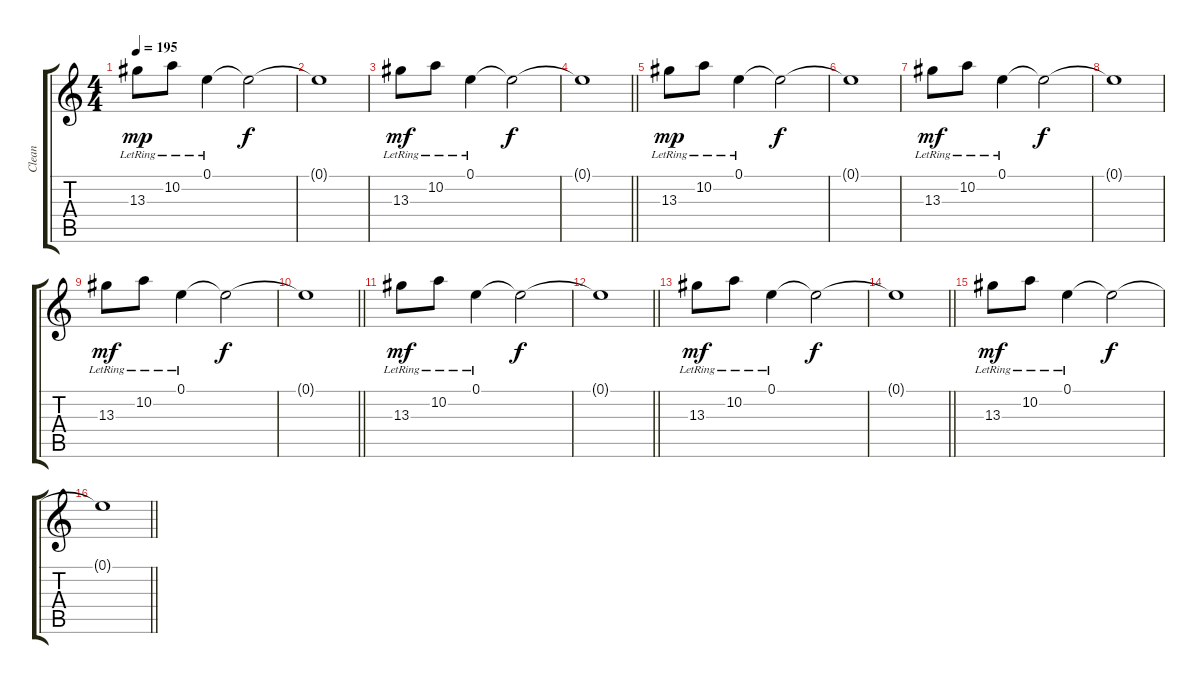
\track ("Clean" "Clean") {instrument acousticguitarsteel}
\staff {score tabs}
\tuning (E4 B3 G3 D3 A2 E2) {hide}
\ts (4 4)
\tempo 195
\clef g2
\ks c
13.3{lr}.8{dy mp} 10.2{lr}.8 0.1{lr}.4 0.1{t}.2{dy f} |
0.1{t}.1 |
13.3{lr}.8{dy mf} 10.2{lr}.8 0.1{lr}.4 0.1{t}.2{dy f} |
\barLineRight lightlight
0.1{t}.1 |
13.3{lr}.8{dy mp} 10.2{lr}.8 0.1{lr}.4 0.1{t}.2{dy f} |
0.1{t}.1 |
13.3{lr}.8{dy mf} 10.2{lr}.8 0.1{lr}.4 0.1{t}.2{dy f} |
0.1{t}.1 |
13.3{lr}.8{dy mf} 10.2{lr}.8 0.1{lr}.4 0.1{t}.2{dy f} |
\barLineRight lightlight
0.1{t}.1 |
13.3{lr}.8{dy mf} 10.2{lr}.8 0.1{lr}.4 0.1{t}.2{dy f} |
\barLineRight lightlight
0.1{t}.1 |
13.3{lr}.8{dy mf} 10.2{lr}.8 0.1{lr}.4 0.1{t}.2{dy f} |
\barLineRight lightlight
0.1{t}.1 |
13.3{lr}.8{dy mf} 10.2{lr}.8 0.1{lr}.4 0.1{t}.2{dy f} |
\barLineRight lightlight
0.1{t}.1
